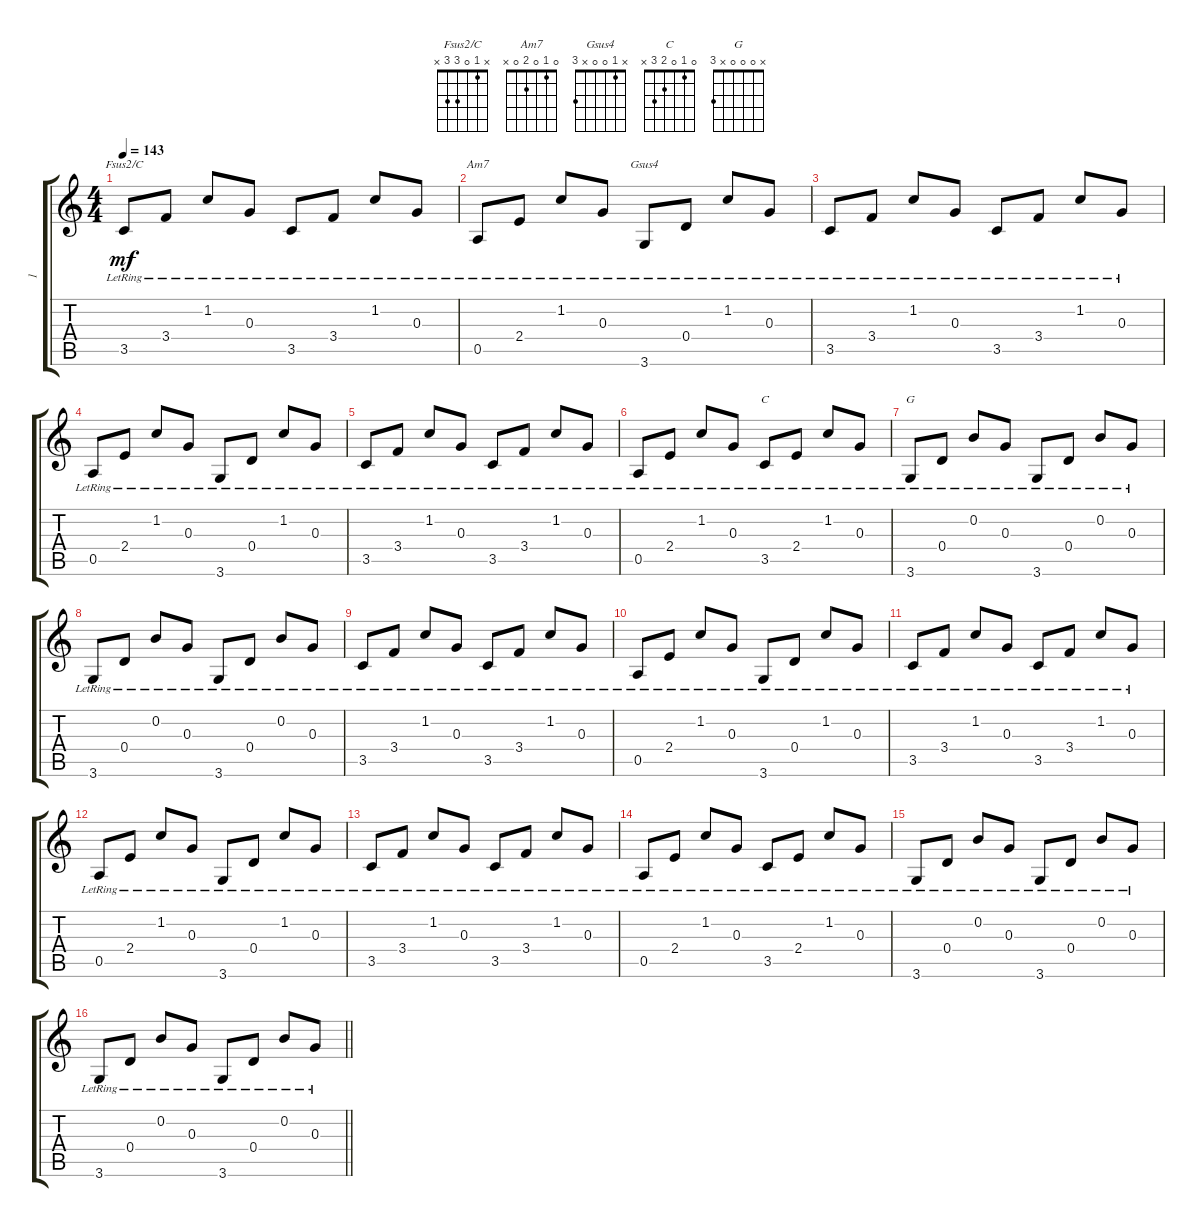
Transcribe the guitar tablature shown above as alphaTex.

\track ("1" "1") {instrument acousticguitarsteel}
\staff {score tabs}
\tuning (E4 B3 G3 D3 A2 E2) {hide}
\chord ("Fsus2/C" x 1 0 3 3 x)
\chord ("Am7" 0 1 0 2 0 x)
\chord ("Gsus4" x 1 0 0 x 3)
\chord ("C" 0 1 0 2 3 x)
\chord ("G" x 0 0 0 x 3)
\ts (4 4)
\tempo 143
\clef g2
\ks c
3.5{lr}.8{ch "Fsus2/C" dy mf} 3.4{lr}.8 1.2{lr}.8 0.3{lr}.8 3.5{lr}.8 3.4{lr}.8 1.2{lr}.8 0.3{lr}.8 |
0.5{lr}.8{ch "Am7"} 2.4{lr}.8 1.2{lr}.8 0.3{lr}.8 3.6{lr}.8{ch "Gsus4"} 0.4{lr}.8 1.2{lr}.8 0.3{lr}.8 |
3.5{lr}.8 3.4{lr}.8 1.2{lr}.8 0.3{lr}.8 3.5{lr}.8 3.4{lr}.8 1.2{lr}.8 0.3{lr}.8 |
0.5{lr}.8 2.4{lr}.8 1.2{lr}.8 0.3{lr}.8 3.6{lr}.8 0.4{lr}.8 1.2{lr}.8 0.3{lr}.8 |
3.5{lr}.8 3.4{lr}.8 1.2{lr}.8 0.3{lr}.8 3.5{lr}.8 3.4{lr}.8 1.2{lr}.8 0.3{lr}.8 |
0.5{lr}.8 2.4{lr}.8 1.2{lr}.8 0.3{lr}.8 3.5{lr}.8{ch "C"} 2.4{lr}.8 1.2{lr}.8 0.3{lr}.8 |
3.6{lr}.8{ch "G"} 0.4{lr}.8 0.2{lr}.8 0.3{lr}.8 3.6{lr}.8 0.4{lr}.8 0.2{lr}.8 0.3{lr}.8 |
3.6{lr}.8 0.4{lr}.8 0.2{lr}.8 0.3{lr}.8 3.6{lr}.8 0.4{lr}.8 0.2{lr}.8 0.3{lr}.8 |
3.5{lr}.8 3.4{lr}.8 1.2{lr}.8 0.3{lr}.8 3.5{lr}.8 3.4{lr}.8 1.2{lr}.8 0.3{lr}.8 |
0.5{lr}.8 2.4{lr}.8 1.2{lr}.8 0.3{lr}.8 3.6{lr}.8 0.4{lr}.8 1.2{lr}.8 0.3{lr}.8 |
3.5{lr}.8 3.4{lr}.8 1.2{lr}.8 0.3{lr}.8 3.5{lr}.8 3.4{lr}.8 1.2{lr}.8 0.3{lr}.8 |
0.5{lr}.8 2.4{lr}.8 1.2{lr}.8 0.3{lr}.8 3.6{lr}.8 0.4{lr}.8 1.2{lr}.8 0.3{lr}.8 |
3.5{lr}.8 3.4{lr}.8 1.2{lr}.8 0.3{lr}.8 3.5{lr}.8 3.4{lr}.8 1.2{lr}.8 0.3{lr}.8 |
0.5{lr}.8 2.4{lr}.8 1.2{lr}.8 0.3{lr}.8 3.5{lr}.8 2.4{lr}.8 1.2{lr}.8 0.3{lr}.8 |
3.6{lr}.8 0.4{lr}.8 0.2{lr}.8 0.3{lr}.8 3.6{lr}.8 0.4{lr}.8 0.2{lr}.8 0.3{lr}.8 |
\barLineRight lightlight
3.6{lr}.8 0.4{lr}.8 0.2{lr}.8 0.3{lr}.8 3.6{lr}.8 0.4{lr}.8 0.2{lr}.8 0.3{lr}.8
